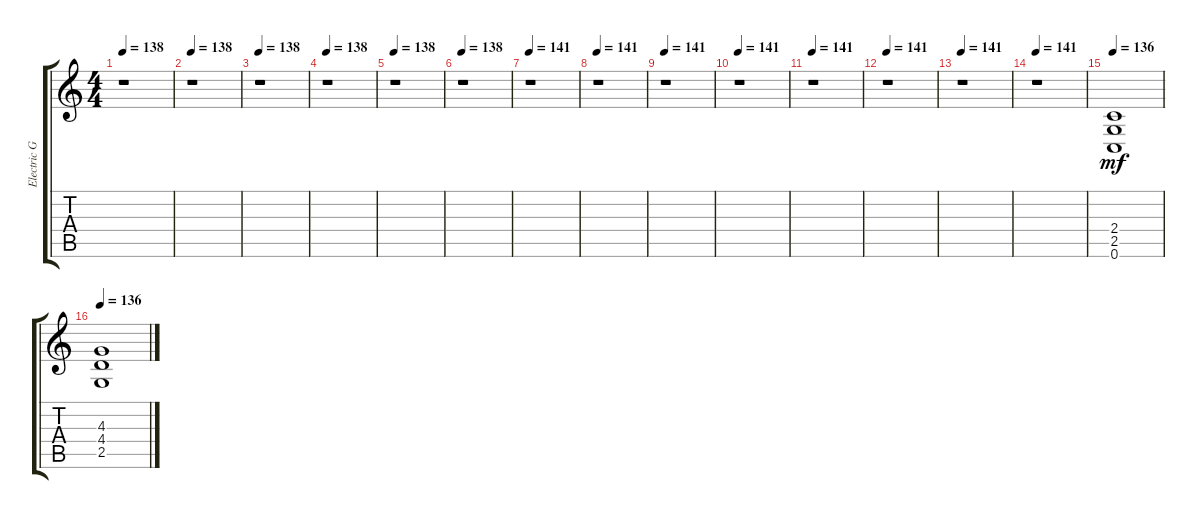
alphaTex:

\track ("Electric Guitar 4" "Electric G") {instrument distortionguitar}
\staff {score tabs}
\tuning (C4 G3 Eb3 Bb2 F2 C2) {hide}
\ts (4 4)
\tempo 138
\clef g2
\ks c
r.1{dy f} |
\tempo 138
r.1 |
\tempo 138
r.1 |
\tempo 138
r.1 |
\tempo 138
r.1 |
\tempo 138
r.1 |
\tempo 141
r.1 |
\tempo 141
r.1 |
\tempo 141
r.1 |
\tempo 141
r.1 |
\tempo 141
r.1 |
\tempo 141
r.1 |
\tempo 141
r.1 |
\tempo 141
r.1 |
\tempo 136
(2.4 2.5 0.6).1{dy mf} |
\tempo 136
(4.3 4.4 2.5).1
